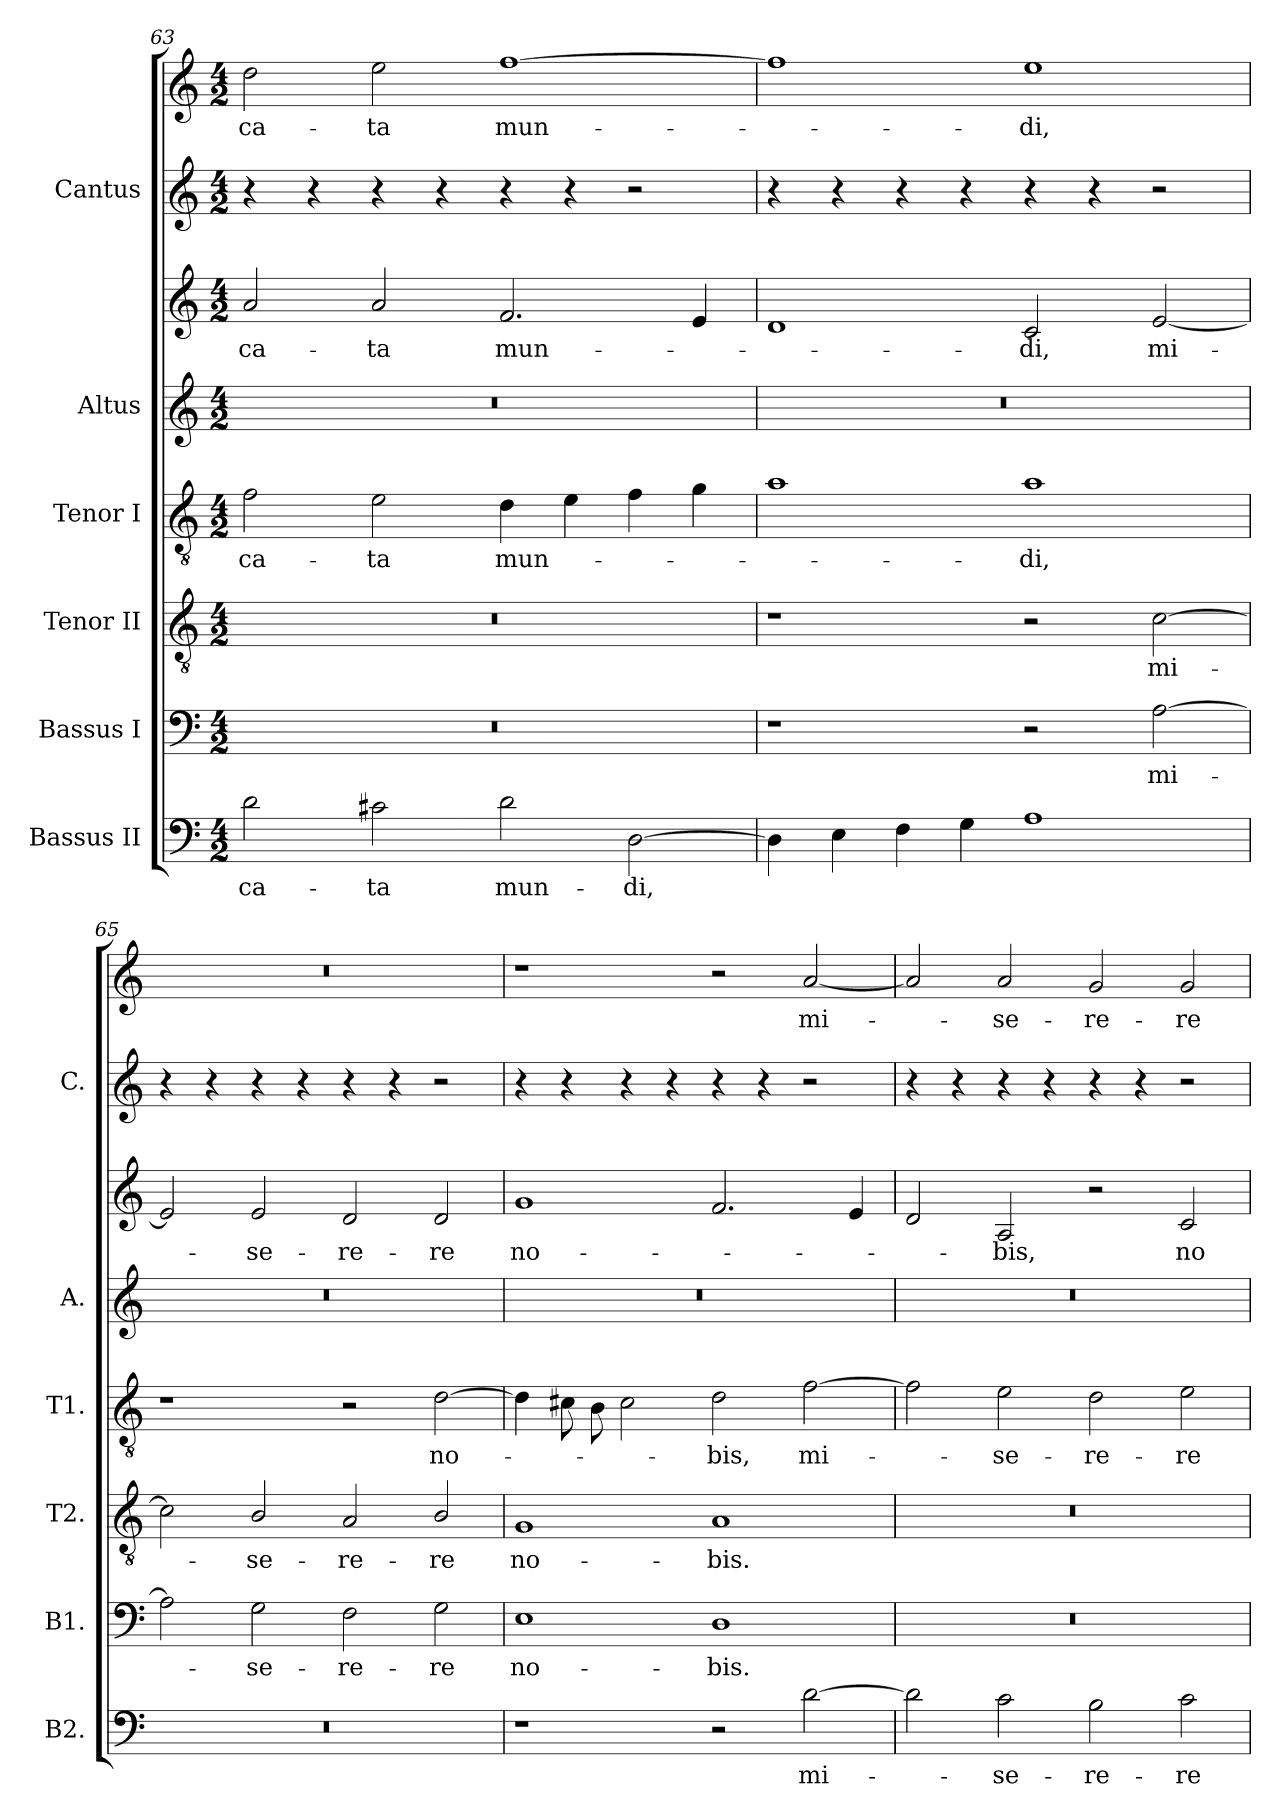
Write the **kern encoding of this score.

**kern	**text	**kern	**text	**kern	**text	**kern	**text	**kern	**kern	**text	**kern	**kern	**text
*part6	*part6	*part5	*part5	*part4	*part4	*part3	*part3	*part2	*part2	*part2	*part1	*part1	*part1
*staff8	*staff8	*staff7	*staff7	*staff6	*staff6	*staff5	*staff5	*staff4	*staff3	*staff3	*staff2	*staff1	*staff1
*I"Bassus II	*	*I"Bassus I	*	*I"Tenor II	*	*I"Tenor I	*	*I"Altus	*	*	*I"Cantus	*	*
*I'B2.	*	*I'B1.	*	*I'T2.	*	*I'T1.	*	*I'A.	*	*	*I'C.	*	*
*clefF4	*	*clefF4	*	*clefGv2	*	*clefGv2	*	*clefG2	*clefG2	*	*clefG2	*clefG2	*
*	*	*	*	*ITrd7c12	*	*ITrd7c12	*	*	*	*	*	*	*
*k[]	*	*k[]	*	*k[]	*	*k[]	*	*k[]	*k[]	*	*k[]	*k[]	*
*C:	*	*C:	*	*C:	*	*C:	*	*C:	*C:	*	*C:	*C:	*
*M4/2	*	*M4/2	*	*M4/2	*	*M4/2	*	*M4/2	*M4/2	*	*M4/2	*M4/2	*
=63	=63	=63	=63	=63	=63	=63	=63	=63	=63	=63	=63	=63	=63
!	!LO:LY:b:color=#000000	!LO:N:vis=1	!	!LO:N:vis=1	!	!	!	!	!	!	!	!	!
!	!	!	!	!	!	!	!LO:LY:b:color=#000000	!LO:N:vis=1	!	!	!	!	!
!	!	!	!	!	!	!	!	!	!	!LO:LY:b:color=#000000	!	!	!
!	!	!	!	!	!	!	!	!	!	!	!	!	!LO:LY:b:color=#000000
2di\	-ca-	0r	.	0r	.	2Fi\	-ca-	0r	2ai/	-ca-	4r	2ddi\	-ca-
.	.	.	.	.	.	.	.	.	.	.	4r	.	.
!	!LO:LY:b:color=#000000	!	!	!	!	!	!	!	!	!	!	!	!
!	!	!	!	!	!	!	!LO:LY:b:color=#000000	!	!	!	!	!	!
!	!	!	!	!	!	!	!	!	!	!LO:LY:b:color=#000000	!	!	!
!	!	!	!	!	!	!	!	!	!	!	!	!	!LO:LY:b:color=#000000
2c#Xi\	-ta	.	.	.	.	2Ei\	-ta	.	2ai/	-ta	4r	2eei\	-ta
.	.	.	.	.	.	.	.	.	.	.	4r	.	.
!	!LO:LY:b:color=#000000	!	!	!	!	!	!	!	!	!	!	!	!
!	!	!	!	!	!	!	!LO:LY:b:color=#000000	!	!	!	!	!	!
!	!	!	!	!	!	!	!	!	!	!LO:LY:b:color=#000000	!	!	!
!	!	!	!	!	!	!	!	!	!	!	!	!	!LO:LY:b:color=#000000
2di\	mun-	.	.	.	.	4Di\	mun-	.	2.fi/	mun-	4r	[1ffi	mun-
.	.	.	.	.	.	4Ei\	.	.	.	.	4r	.	.
!	!LO:LY:b:color=#000000	!	!	!	!	!	!	!	!	!	!	!	!
[2Di\	-di,	.	.	.	.	4Fi\	.	.	.	.	2r	.	.
.	.	.	.	.	.	4Gi\	.	.	4ei/	.	.	.	.
=64	=64	=64	=64	=64	=64	=64	=64	=64	=64	=64	=64	=64	=64
!	!	!	!	!	!	!	!	!LO:N:vis=1	!	!	!	!	!
4Di\]	.	1r	.	1r	.	1Ai	.	0r	1di	.	4r	1ffi]	.
4Ei\	.	.	.	.	.	.	.	.	.	.	4r	.	.
4Fi\	.	.	.	.	.	.	.	.	.	.	4r	.	.
4Gi\	.	.	.	.	.	.	.	.	.	.	4r	.	.
!	!	!	!	!	!	!	!LO:LY:b:color=#000000	!	!	!	!	!	!
!	!	!	!	!	!	!	!	!	!	!LO:LY:b:color=#000000	!	!	!
!	!	!	!	!	!	!	!	!	!	!	!	!	!LO:LY:b:color=#000000
1Ai	.	2r	.	2r	.	1Ai	-di,	.	2ci/	-di,	4r	1eei	-di,
.	.	.	.	.	.	.	.	.	.	.	4r	.	.
!	!	!	!LO:LY:b:color=#000000	!	!	!	!	!	!	!	!	!	!
!	!	!	!	!	!LO:LY:b:color=#000000	!	!	!	!	!	!	!	!
!	!	!	!	!	!	!	!	!	!	!LO:LY:b:color=#000000	!	!	!
.	.	[2Ai\	mi-	[2Ci\	mi-	.	.	.	[2ei/	mi-	2r	.	.
=65	=65	=65	=65	=65	=65	=65	=65	=65	=65	=65	=65	=65	=65
!LO:N:vis=1	!	!	!	!	!	!	!	!LO:N:vis=1	!	!	!	!LO:N:vis=1	!
0r	.	2Ai\]	.	2Ci\]	.	1r	.	0r	2ei/]	.	4r	0r	.
.	.	.	.	.	.	.	.	.	.	.	4r	.	.
!	!	!	!LO:LY:b:color=#000000	!	!	!	!	!	!	!	!	!	!
!	!	!	!	!	!LO:LY:b:color=#000000	!	!	!	!	!	!	!	!
!	!	!	!	!	!	!	!	!	!	!LO:LY:b:color=#000000	!	!	!
.	.	2Gi\	-se-	2BBi/	-se-	.	.	.	2ei/	-se-	4r	.	.
.	.	.	.	.	.	.	.	.	.	.	4r	.	.
!	!	!	!LO:LY:b:color=#000000	!	!	!	!	!	!	!	!	!	!
!	!	!	!	!	!LO:LY:b:color=#000000	!	!	!	!	!	!	!	!
!	!	!	!	!	!	!	!	!	!	!LO:LY:b:color=#000000	!	!	!
.	.	2Fi\	-re-	2AAi/	-re-	2r	.	.	2di/	-re-	4r	.	.
.	.	.	.	.	.	.	.	.	.	.	4r	.	.
!	!	!	!LO:LY:b:color=#000000	!	!	!	!	!	!	!	!	!	!
!	!	!	!	!	!LO:LY:b:color=#000000	!	!	!	!	!	!	!	!
!	!	!	!	!	!	!	!LO:LY:b:color=#000000	!	!	!	!	!	!
!	!	!	!	!	!	!	!	!	!	!LO:LY:b:color=#000000	!	!	!
.	.	2Gi\	-re	2BBi/	-re	[2Di\	no-	.	2di/	-re	2r	.	.
=66	=66	=66	=66	=66	=66	=66	=66	=66	=66	=66	=66	=66	=66
!	!	!	!LO:LY:b:color=#000000	!	!	!	!	!	!	!	!	!	!
!	!	!	!	!	!LO:LY:b:color=#000000	!	!	!LO:N:vis=1	!	!	!	!	!
!	!	!	!	!	!	!	!	!	!	!LO:LY:b:color=#000000	!	!	!
1r	.	1Ei	no-	1GGi	no-	4Di\]	.	0r	1gi	no-	4r	1r	.
.	.	.	.	.	.	8C#Xi\	.	.	.	.	4r	.	.
.	.	.	.	.	.	8BBi\	.	.	.	.	.	.	.
.	.	.	.	.	.	2C#i\	.	.	.	.	4r	.	.
.	.	.	.	.	.	.	.	.	.	.	4r	.	.
!	!	!	!LO:LY:b:color=#000000	!	!	!	!	!	!	!	!	!	!
!	!	!	!	!	!LO:LY:b:color=#000000	!	!	!	!	!	!	!	!
!	!	!	!	!	!	!	!LO:LY:b:color=#000000	!	!	!	!	!	!
2r	.	1Di	-bis.	1AAi	-bis.	2Di\	-bis,	.	2.fi/	.	4r	2r	.
.	.	.	.	.	.	.	.	.	.	.	4r	.	.
!	!LO:LY:b:color=#000000	!	!	!	!	!	!	!	!	!	!	!	!
!	!	!	!	!	!	!	!LO:LY:b:color=#000000	!	!	!	!	!	!
!	!	!	!	!	!	!	!	!	!	!	!	!	!LO:LY:b:color=#000000
[2di\	mi-	.	.	.	.	[2Fi\	mi-	.	.	.	2r	[2ai/	mi-
.	.	.	.	.	.	.	.	.	4ei/	.	.	.	.
!!LO:PB:g=z
=67	=67	=67	=67	=67	=67	=67	=67	=67	=67	=67	=67	=67	=67
!	!	!LO:N:vis=1	!	!LO:N:vis=1	!	!	!	!LO:N:vis=1	!	!	!	!	!
2di\]	.	0r	.	0r	.	2Fi\]	.	0r	2di/	.	4r	2ai/]	.
.	.	.	.	.	.	.	.	.	.	.	4r	.	.
!	!LO:LY:b:color=#000000	!	!	!	!	!	!	!	!	!	!	!	!
!	!	!	!	!	!	!	!LO:LY:b:color=#000000	!	!	!	!	!	!
!	!	!	!	!	!	!	!	!	!	!LO:LY:b:color=#000000	!	!	!
!	!	!	!	!	!	!	!	!	!	!	!	!	!LO:LY:b:color=#000000
2ci\	-se-	.	.	.	.	2Ei\	-se-	.	2Ai/	-bis,	4r	2ai/	-se-
.	.	.	.	.	.	.	.	.	.	.	4r	.	.
!	!LO:LY:b:color=#000000	!	!	!	!	!	!	!	!	!	!	!	!
!	!	!	!	!	!	!	!LO:LY:b:color=#000000	!	!	!	!	!	!
!	!	!	!	!	!	!	!	!	!	!	!	!	!LO:LY:b:color=#000000
2Bi\	-re-	.	.	.	.	2Di\	-re-	.	2r	.	4r	2gi/	-re-
.	.	.	.	.	.	.	.	.	.	.	4r	.	.
!	!LO:LY:b:color=#000000	!	!	!	!	!	!	!	!	!	!	!	!
!	!	!	!	!	!	!	!LO:LY:b:color=#000000	!	!	!	!	!	!
!	!	!	!	!	!	!	!	!	!	!LO:LY:b:color=#000000	!	!	!
!	!	!	!	!	!	!	!	!	!	!	!	!	!LO:LY:b:color=#000000
2ci\	-re	.	.	.	.	2Ei\	-re	.	2ci/	no-	2r	2gi/	-re
=	=	=	=	=	=	=	=	=	=	=	=	=	=
*-	*-	*-	*-	*-	*-	*-	*-	*-	*-	*-	*-	*-	*-
